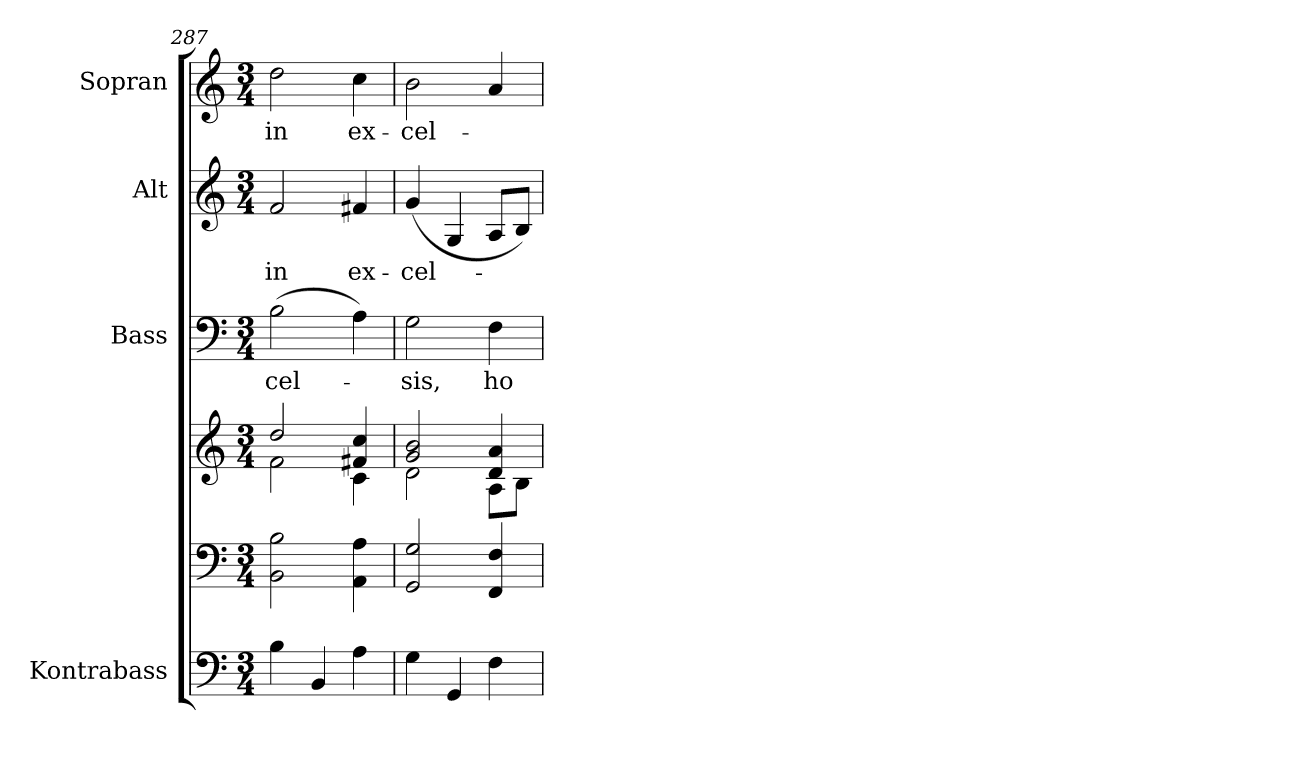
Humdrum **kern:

**kern	**kern	**kern	**kern	**text	**kern	**text	**kern	**text
*part5	*part4	*part4	*part3	*part3	*part2	*part2	*part1	*part1
*staff6	*staff5	*staff4	*staff3	*staff3	*staff2	*staff2	*staff1	*staff1
*I"Kontrabass	*	*	*I"Bass	*	*I"Alt	*	*I"Sopran	*
*I'Kb.	*	*	*I'B.	*	*I'A.	*	*I'S.	*
*clefF4	*clefF4	*clefG2	*clefF4	*	*clefG2	*	*clefG2	*
*ITrd7c12	*	*	*	*	*	*	*	*
*k[]	*k[]	*k[]	*k[]	*	*k[]	*	*k[]	*
*C:	*C:	*C:	*C:	*	*C:	*	*C:	*
*M3/4	*M3/4	*M3/4	*M3/4	*	*M3/4	*	*M3/4	*
=287	=287	=287	=287	=287	=287	=287	=287	=287
*	*	*^	*	*	*	*	*	*
!	!	!	!	!	!LO:LY:b	!	!LO:LY:b	!	!LO:LY:b
4BB\	2BB\ 2B\	2dd/	2f\	(>2B\	-cel-	2f/	in	2dd\	in
4BBB/	.	.	.	.	.	.	.	.	.
!	!	!	!	!	!	!	!LO:LY:b	!	!LO:LY:b
4AA\	4AA\ 4A\	4f#X/ 4cc/	4c\	4A\)	.	4f#X/	ex-	4cc\	ex-
!!LO:PB:g=z
=288	=288	=288	=288	=288	=288	=288	=288	=288	=288
!	!	!	!	!	!LO:LY:b	!	!LO:LY:b	!	!LO:LY:b
4GG\	2GG/ 2G/	2g/ 2b/	2d\	2G\	-sis,	(<4g/	-cel-	2b\	-cel-
4GGG/	.	.	.	.	.	4G/	.	.	.
!	!	!	!	!	!LO:LY:b	!	!	!	!
4FF\	4FF/ 4F/	4d/ 4a/	8A\L	4F\	ho-	8A/L	.	4a/	.
.	.	.	8B\J	.	.	8B/J)	.	.	.
*	*	*v	*v	*	*	*	*	*	*
=	=	=	=	=	=	=	=	=
*-	*-	*-	*-	*-	*-	*-	*-	*-
